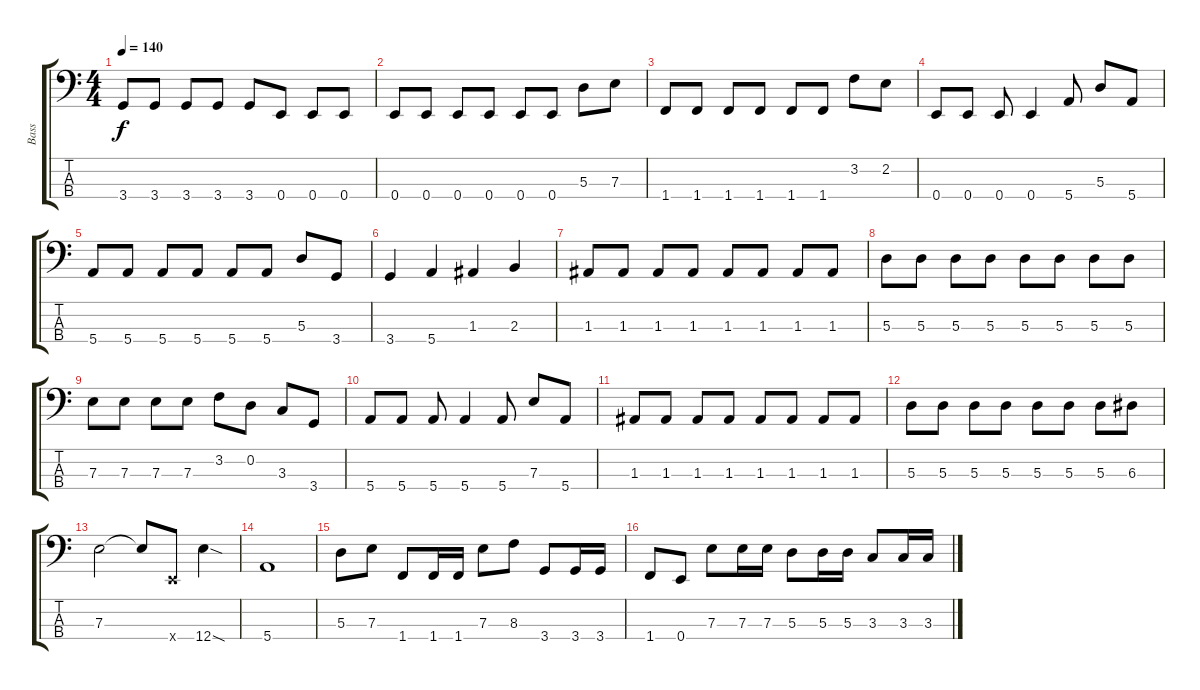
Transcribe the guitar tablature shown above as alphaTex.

\track ("Bass" "Bass") {instrument electricbasspick}
\staff {score tabs}
\tuning (G2 D2 A1 E1) {hide}
\ts (4 4)
\tempo 140
\clef f4
\ks c
3.4.8{dy f} 3.4.8 3.4.8 3.4.8 3.4.8 0.4.8 0.4.8 0.4.8 |
0.4.8 0.4.8 0.4.8 0.4.8 0.4.8 0.4.8 5.3.8 7.3.8 |
1.4.8 1.4.8 1.4.8 1.4.8 1.4.8 1.4.8 3.2.8 2.2.8 |
0.4.8 0.4.8 0.4.8 0.4.4 5.4.8 5.3.8 5.4.8 |
5.4.8 5.4.8 5.4.8 5.4.8 5.4.8 5.4.8 5.3.8 3.4.8 |
3.4.4 5.4.4 1.3.4 2.3.4 |
1.3.8 1.3.8 1.3.8 1.3.8 1.3.8 1.3.8 1.3.8 1.3.8 |
5.3.8 5.3.8 5.3.8 5.3.8 5.3.8 5.3.8 5.3.8 5.3.8 |
7.3.8 7.3.8 7.3.8 7.3.8 3.2.8 0.2.8 3.3.8 3.4.8 |
5.4.8 5.4.8 5.4.8 5.4.4 5.4.8 7.3.8 5.4.8 |
1.3.8 1.3.8 1.3.8 1.3.8 1.3.8 1.3.8 1.3.8 1.3.8 |
5.3.8 5.3.8 5.3.8 5.3.8 5.3.8 5.3.8 5.3.8 6.3.8 |
7.3.2 7.3{t}.8 0.4{x}.8 12.4{sod}.4 |
5.4.1 |
5.3.8 7.3.8 1.4.8 1.4.16 1.4.16 7.3.8 8.3.8 3.4.8 3.4.16 3.4.16 |
1.4.8 0.4.8 7.3.8 7.3.16 7.3.16 5.3.8 5.3.16 5.3.16 3.3.8 3.3.16 3.3.16
